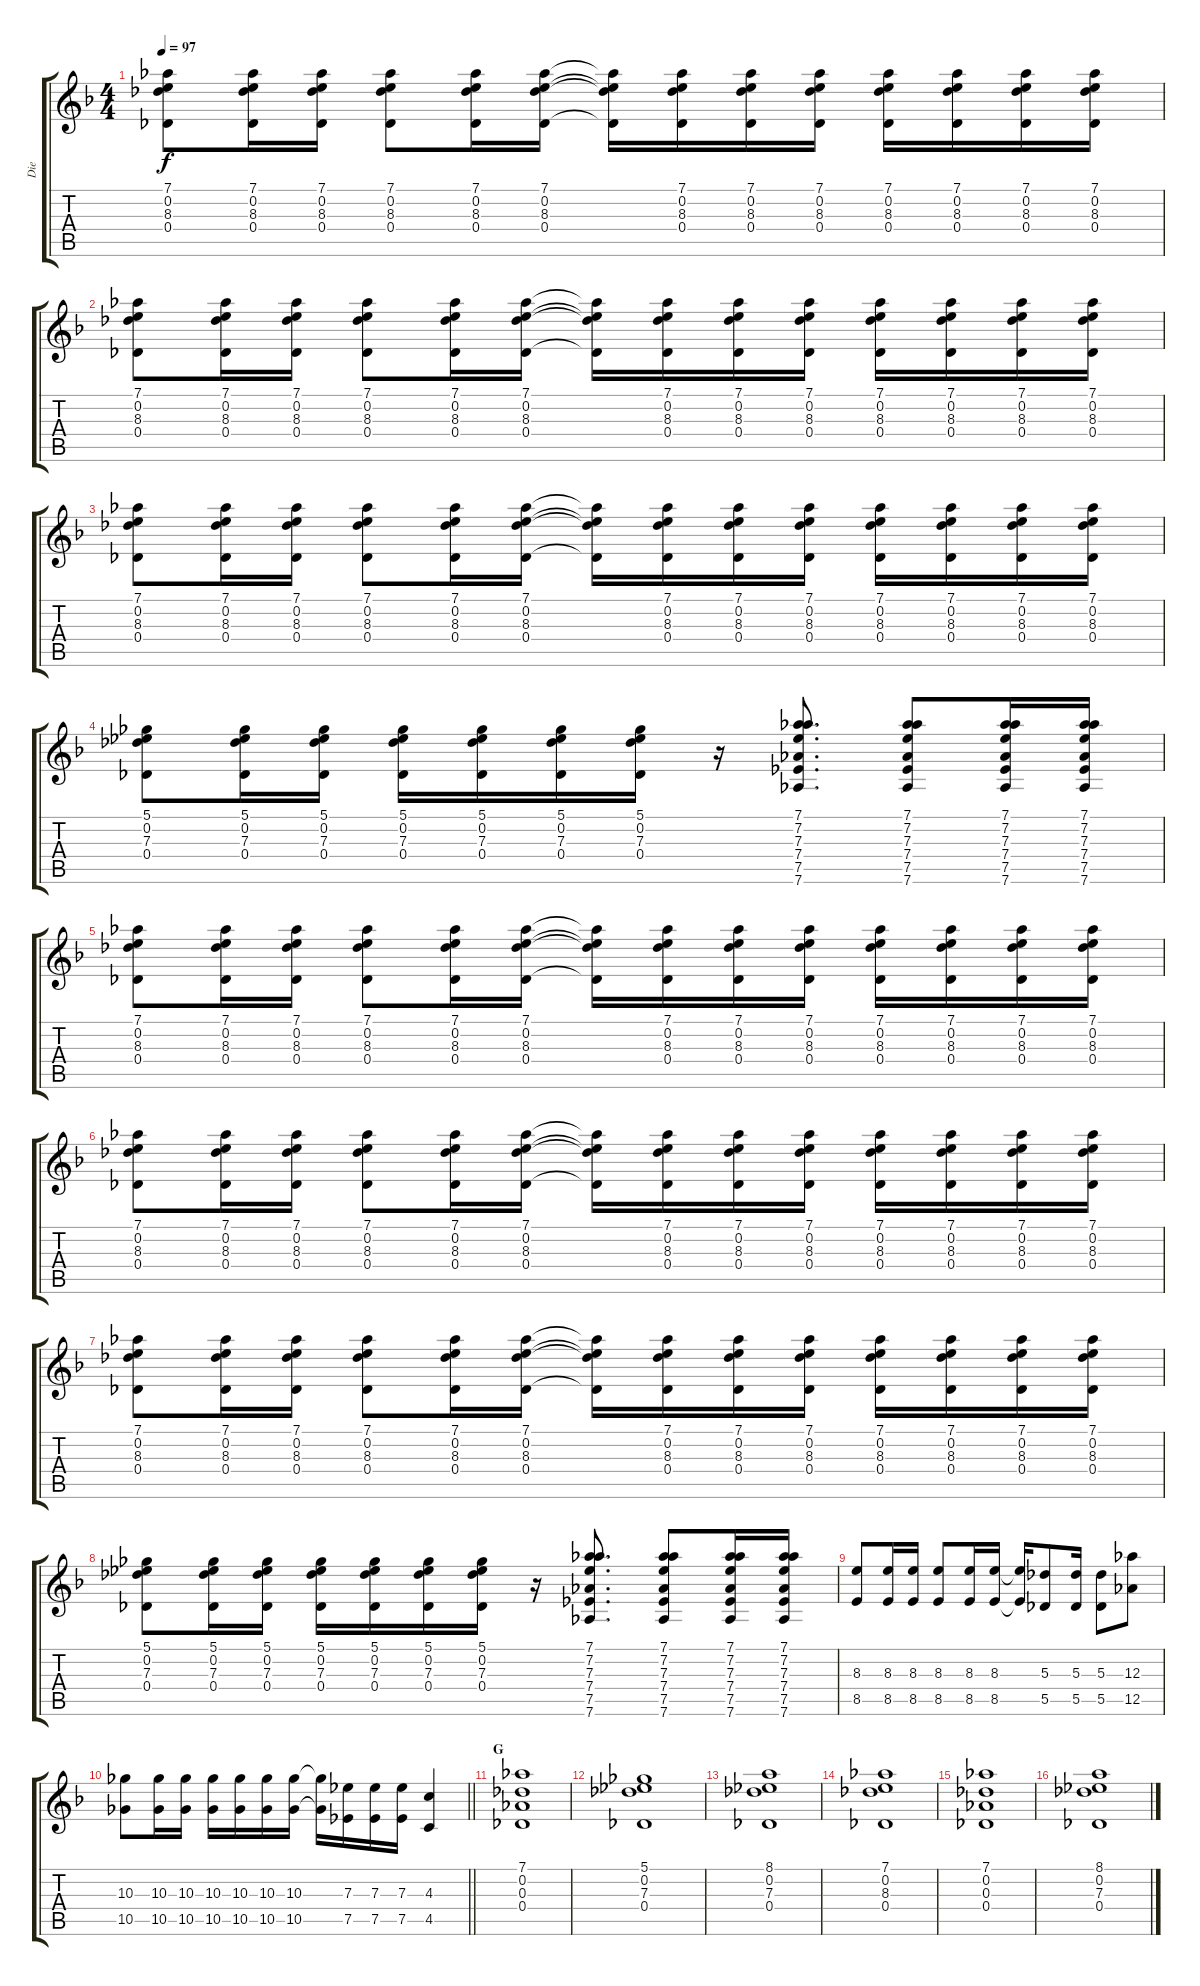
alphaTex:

\track ("Die" "Die") {instrument electricguitarclean}
\staff {score tabs}
\tuning (Db4 Db4 Ab3 Db3 Ab2 Db2) {hide}
\ts (4 4)
\tempo 97
\clef g2
\ks dminor
(7.1 0.2 8.3 0.4).8{dy f} (7.1 0.2 8.3 0.4).16 (7.1 0.2 8.3 0.4).16 (7.1 0.2 8.3 0.4).8 (7.1 0.2 8.3 0.4).16 (7.1 0.2 8.3 0.4).16 (7.1{t} 0.2{t} 8.3{t} 0.4{t}).16 (7.1 0.2 8.3 0.4).16 (7.1 0.2 8.3 0.4).16 (7.1 0.2 8.3 0.4).16 (7.1 0.2 8.3 0.4).16 (7.1 0.2 8.3 0.4).16 (7.1 0.2 8.3 0.4).16 (7.1 0.2 8.3 0.4).16 |
(7.1 0.2 8.3 0.4).8 (7.1 0.2 8.3 0.4).16 (7.1 0.2 8.3 0.4).16 (7.1 0.2 8.3 0.4).8 (7.1 0.2 8.3 0.4).16 (7.1 0.2 8.3 0.4).16 (7.1{t} 0.2{t} 8.3{t} 0.4{t}).16 (7.1 0.2 8.3 0.4).16 (7.1 0.2 8.3 0.4).16 (7.1 0.2 8.3 0.4).16 (7.1 0.2 8.3 0.4).16 (7.1 0.2 8.3 0.4).16 (7.1 0.2 8.3 0.4).16 (7.1 0.2 8.3 0.4).16 |
(7.1 0.2 8.3 0.4).8 (7.1 0.2 8.3 0.4).16 (7.1 0.2 8.3 0.4).16 (7.1 0.2 8.3 0.4).8 (7.1 0.2 8.3 0.4).16 (7.1 0.2 8.3 0.4).16 (7.1{t} 0.2{t} 8.3{t} 0.4{t}).16 (7.1 0.2 8.3 0.4).16 (7.1 0.2 8.3 0.4).16 (7.1 0.2 8.3 0.4).16 (7.1 0.2 8.3 0.4).16 (7.1 0.2 8.3 0.4).16 (7.1 0.2 8.3 0.4).16 (7.1 0.2 8.3 0.4).16 |
(5.1 0.2 7.3 0.4).8 (5.1 0.2 7.3 0.4).16 (5.1 0.2 7.3 0.4).16 (5.1 0.2 7.3 0.4).16 (5.1 0.2 7.3 0.4).16 (5.1 0.2 7.3 0.4).16 (5.1 0.2 7.3 0.4).16 r.16 (7.1 7.2 7.3 7.4 7.5 7.6).8{d} (7.1 7.2 7.3 7.4 7.5 7.6).8 (7.1 7.2 7.3 7.4 7.5 7.6).16 (7.1 7.2 7.3 7.4 7.5 7.6).16 |
(7.1 0.2 8.3 0.4).8 (7.1 0.2 8.3 0.4).16 (7.1 0.2 8.3 0.4).16 (7.1 0.2 8.3 0.4).8 (7.1 0.2 8.3 0.4).16 (7.1 0.2 8.3 0.4).16 (7.1{t} 0.2{t} 8.3{t} 0.4{t}).16 (7.1 0.2 8.3 0.4).16 (7.1 0.2 8.3 0.4).16 (7.1 0.2 8.3 0.4).16 (7.1 0.2 8.3 0.4).16 (7.1 0.2 8.3 0.4).16 (7.1 0.2 8.3 0.4).16 (7.1 0.2 8.3 0.4).16 |
(7.1 0.2 8.3 0.4).8 (7.1 0.2 8.3 0.4).16 (7.1 0.2 8.3 0.4).16 (7.1 0.2 8.3 0.4).8 (7.1 0.2 8.3 0.4).16 (7.1 0.2 8.3 0.4).16 (7.1{t} 0.2{t} 8.3{t} 0.4{t}).16 (7.1 0.2 8.3 0.4).16 (7.1 0.2 8.3 0.4).16 (7.1 0.2 8.3 0.4).16 (7.1 0.2 8.3 0.4).16 (7.1 0.2 8.3 0.4).16 (7.1 0.2 8.3 0.4).16 (7.1 0.2 8.3 0.4).16 |
(7.1 0.2 8.3 0.4).8 (7.1 0.2 8.3 0.4).16 (7.1 0.2 8.3 0.4).16 (7.1 0.2 8.3 0.4).8 (7.1 0.2 8.3 0.4).16 (7.1 0.2 8.3 0.4).16 (7.1{t} 0.2{t} 8.3{t} 0.4{t}).16 (7.1 0.2 8.3 0.4).16 (7.1 0.2 8.3 0.4).16 (7.1 0.2 8.3 0.4).16 (7.1 0.2 8.3 0.4).16 (7.1 0.2 8.3 0.4).16 (7.1 0.2 8.3 0.4).16 (7.1 0.2 8.3 0.4).16 |
(5.1 0.2 7.3 0.4).8 (5.1 0.2 7.3 0.4).16 (5.1 0.2 7.3 0.4).16 (5.1 0.2 7.3 0.4).16 (5.1 0.2 7.3 0.4).16 (5.1 0.2 7.3 0.4).16 (5.1 0.2 7.3 0.4).16 r.16 (7.1 7.2 7.3 7.4 7.5 7.6).8{d} (7.1 7.2 7.3 7.4 7.5 7.6).8 (7.1 7.2 7.3 7.4 7.5 7.6).16 (7.1 7.2 7.3 7.4 7.5 7.6).16 |
(8.3 8.5).8 (8.3 8.5).16 (8.3 8.5).16 (8.3 8.5).8 (8.3 8.5).16 (8.3 8.5).16 (8.3{t} 8.5{t}).16 (5.3 5.5).8 (5.3 5.5).16 (5.3 5.5).8 (12.3 12.5).8 |
\barLineRight lightlight
(10.3 10.5).8 (10.3 10.5).16 (10.3 10.5).16 (10.3 10.5).16 (10.3 10.5).16 (10.3 10.5).16 (10.3 10.5).16 (10.3{t} 10.5{t}).16 (7.3 7.5).16 (7.3 7.5).16 (7.3 7.5).16 (4.3 4.5).4 |
\section ("" "G")
(7.1 0.2 0.3 0.4).1{instrument electricguitarclean} |
(5.1 0.2 7.3 0.4).1 |
(8.1 0.2 7.3 0.4).1 |
(7.1 0.2 8.3 0.4).1 |
(7.1 0.2 0.3 0.4).1 |
(8.1 0.2 7.3 0.4).1
